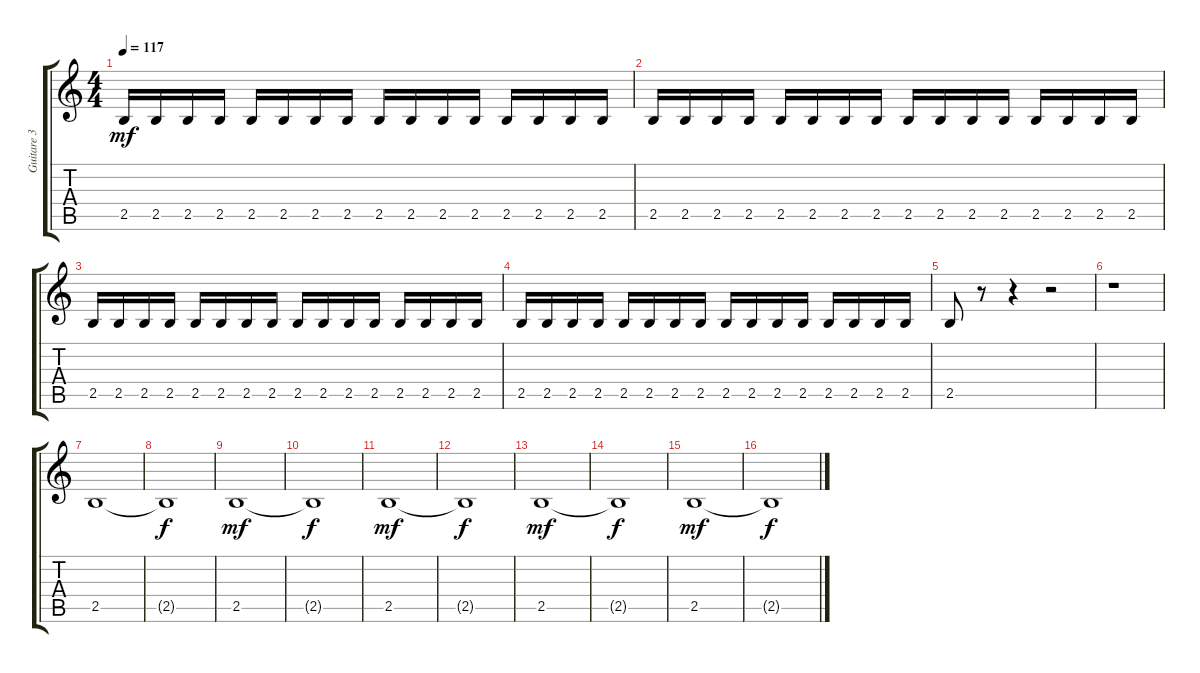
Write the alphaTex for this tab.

\track ("Guitare 3" "Guitare 3") {instrument acousticguitarsteel}
\staff {score tabs}
\tuning (E4 B3 G3 D3 A2 E2) {hide}
\ts (4 4)
\tempo 117
\clef g2
\ks c
2.5.16{dy mf} 2.5.16 2.5.16 2.5.16 2.5.16 2.5.16 2.5.16 2.5.16 2.5.16 2.5.16 2.5.16 2.5.16 2.5.16 2.5.16 2.5.16 2.5.16 |
2.5.16 2.5.16 2.5.16 2.5.16 2.5.16 2.5.16 2.5.16 2.5.16 2.5.16 2.5.16 2.5.16 2.5.16 2.5.16 2.5.16 2.5.16 2.5.16 |
2.5.16 2.5.16 2.5.16 2.5.16 2.5.16 2.5.16 2.5.16 2.5.16 2.5.16 2.5.16 2.5.16 2.5.16 2.5.16 2.5.16 2.5.16 2.5.16 |
2.5.16 2.5.16 2.5.16 2.5.16 2.5.16 2.5.16 2.5.16 2.5.16 2.5.16 2.5.16 2.5.16 2.5.16 2.5.16 2.5.16 2.5.16 2.5.16 |
2.5.8 r.8 r.4 r.2 |
r.1 |
2.5.1 |
2.5{t}.1{dy f} |
2.5.1{dy mf} |
2.5{t}.1{dy f} |
2.5.1{dy mf} |
2.5{t}.1{dy f} |
2.5.1{dy mf} |
2.5{t}.1{dy f} |
2.5.1{dy mf} |
2.5{t}.1{dy f}
